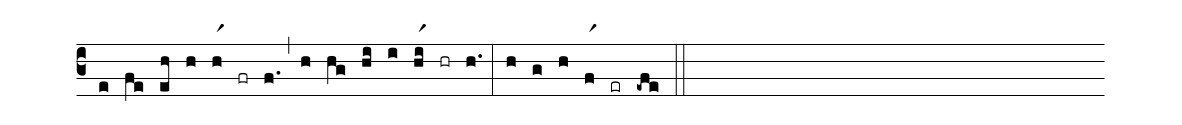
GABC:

%%
(c3)
(e) (fe) (eh)
(h) (hr1) (fr) (f.)  (,)
(h) (hg) (hi) (i) (hir1) (hr) (h.) (:)
(h) (g) (h) (fr1) (er) (-efe) (::)
